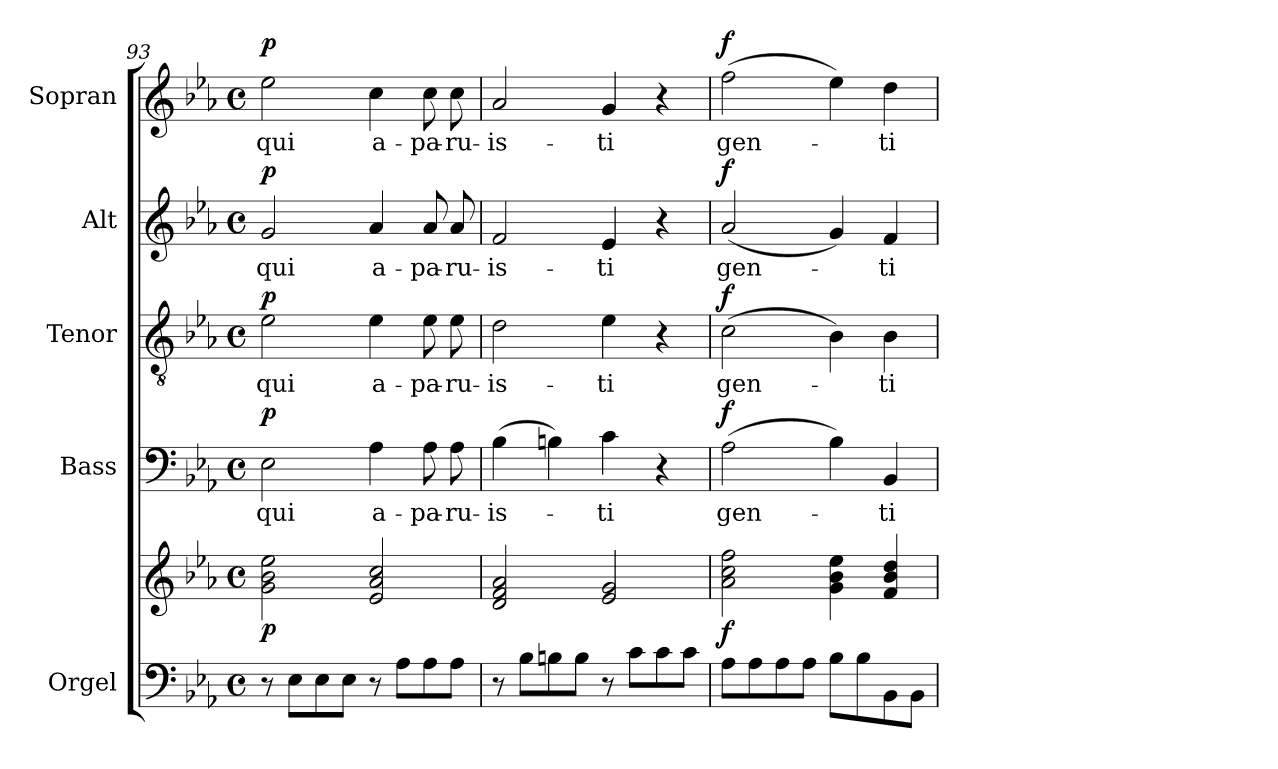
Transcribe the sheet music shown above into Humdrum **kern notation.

**kern	**kern	**dynam	**kern	**text	**dynam	**kern	**text	**dynam	**kern	**text	**dynam	**kern	**text	**dynam
*part5	*part5	*part5	*part4	*part4	*part4	*part3	*part3	*part3	*part2	*part2	*part2	*part1	*part1	*part1
*staff6	*staff5	*staff5/6	*staff4	*staff4	*staff4	*staff3	*staff3	*staff3	*staff2	*staff2	*staff2	*staff1	*staff1	*staff1
*I"Orgel	*	*	*I"Bass	*	*	*I"Tenor	*	*	*I"Alt	*	*	*I"Sopran	*	*
*I'Org.	*	*	*I'B.	*	*	*I'T.	*	*	*I'A.	*	*	*I'S.	*	*
*clefF4	*clefG2	*	*clefF4	*	*	*clefGv2	*	*	*clefG2	*	*	*clefG2	*	*
*k[b-e-a-]	*k[b-e-a-]	*	*k[b-e-a-]	*	*	*k[b-e-a-]	*	*	*k[b-e-a-]	*	*	*k[b-e-a-]	*	*
*E-:	*E-:	*	*E-:	*	*	*E-:	*	*	*E-:	*	*	*E-:	*	*
*M4/4	*M4/4	*	*M4/4	*	*	*M4/4	*	*	*M4/4	*	*	*M4/4	*	*
*met(c)	*met(c)	*	*met(c)	*	*	*met(c)	*	*	*met(c)	*	*	*met(c)	*	*
=93	=93	=93	=93	=93	=93	=93	=93	=93	=93	=93	=93	=93	=93	=93
!	!	!LO:DY:b	!	!LO:LY:b	!LO:DY:a	!	!LO:LY:b	!LO:DY:a	!	!LO:LY:b	!LO:DY:a	!	!LO:LY:b	!LO:DY:a
8r	2g\ 2b-\ 2ee-\	p	2E-\	qui	p	2e-\	qui	p	2g/	qui	p	2ee-\	qui	p
8E-\L	.	.	.	.	.	.	.	.	.	.	.	.	.	.
8E-\	.	.	.	.	.	.	.	.	.	.	.	.	.	.
8E-\J	.	.	.	.	.	.	.	.	.	.	.	.	.	.
!	!	!	!	!LO:LY:b	!	!	!LO:LY:b	!	!	!LO:LY:b	!	!	!LO:LY:b	!
8r	2e-/ 2a-/ 2cc/	.	4A-\	a-	.	4e-\	a-	.	4a-/	a-	.	4cc\	a-	.
8A-\L	.	.	.	.	.	.	.	.	.	.	.	.	.	.
!	!	!	!	!LO:LY:b	!	!	!LO:LY:b	!	!	!LO:LY:b	!	!	!LO:LY:b	!
8A-\	.	.	8A-\	-pa-	.	8e-\	-pa-	.	8a-/	-pa-	.	8cc\	-pa-	.
!	!	!	!	!LO:LY:b	!	!	!LO:LY:b	!	!	!LO:LY:b	!	!	!LO:LY:b	!
8A-\J	.	.	8A-\	-ru-	.	8e-\	-ru-	.	8a-/	-ru-	.	8cc\	-ru-	.
=94	=94	=94	=94	=94	=94	=94	=94	=94	=94	=94	=94	=94	=94	=94
!	!	!	!	!LO:LY:b	!	!	!LO:LY:b	!	!	!LO:LY:b	!	!	!LO:LY:b	!
8r	2d/ 2f/ 2a-/	.	(>4B-\	-is-	.	2d\	-is-	.	2f/	-is-	.	2a-/	-is-	.
8B-\L	.	.	.	.	.	.	.	.	.	.	.	.	.	.
8Bn\	.	.	4Bn\)	.	.	.	.	.	.	.	.	.	.	.
8B\J	.	.	.	.	.	.	.	.	.	.	.	.	.	.
!	!	!	!	!LO:LY:b	!	!	!LO:LY:b	!	!	!LO:LY:b	!	!	!LO:LY:b	!
8r	2e-/ 2g/	.	4c\	-ti	.	4e-\	-ti	.	4e-/	-ti	.	4g/	-ti	.
8c\L	.	.	.	.	.	.	.	.	.	.	.	.	.	.
8c\	.	.	4r	.	.	4r	.	.	4r	.	.	4r	.	.
8c\J	.	.	.	.	.	.	.	.	.	.	.	.	.	.
!!LO:PB:g=z
=95	=95	=95	=95	=95	=95	=95	=95	=95	=95	=95	=95	=95	=95	=95
!	!	!LO:DY:b	!	!LO:LY:b	!LO:DY:a	!	!LO:LY:b	!LO:DY:a	!	!LO:LY:b	!LO:DY:a	!	!LO:LY:b	!LO:DY:a
8A-\L	2a-\ 2cc\ 2ff\	f	(>2A-\	gen-	f	(>2c\	gen-	f	(<2a-/	gen-	f	(>2ff\	gen-	f
8A-\	.	.	.	.	.	.	.	.	.	.	.	.	.	.
8A-\	.	.	.	.	.	.	.	.	.	.	.	.	.	.
8A-\J	.	.	.	.	.	.	.	.	.	.	.	.	.	.
8B-\L	4g\ 4b-\ 4ee-\	.	4B-\)	.	.	4B-\)	.	.	4g/)	.	.	4ee-\)	.	.
8B-\	.	.	.	.	.	.	.	.	.	.	.	.	.	.
!	!	!	!	!LO:LY:b	!	!	!LO:LY:b	!	!	!LO:LY:b	!	!	!LO:LY:b	!
8BB-\	4f/ 4b-/ 4dd/	.	4BB-/	-ti-	.	4B-\	-ti-	.	4f/	-ti-	.	4dd\	-ti-	.
8BB-\J	.	.	.	.	.	.	.	.	.	.	.	.	.	.
=	=	=	=	=	=	=	=	=	=	=	=	=	=	=
*-	*-	*-	*-	*-	*-	*-	*-	*-	*-	*-	*-	*-	*-	*-
